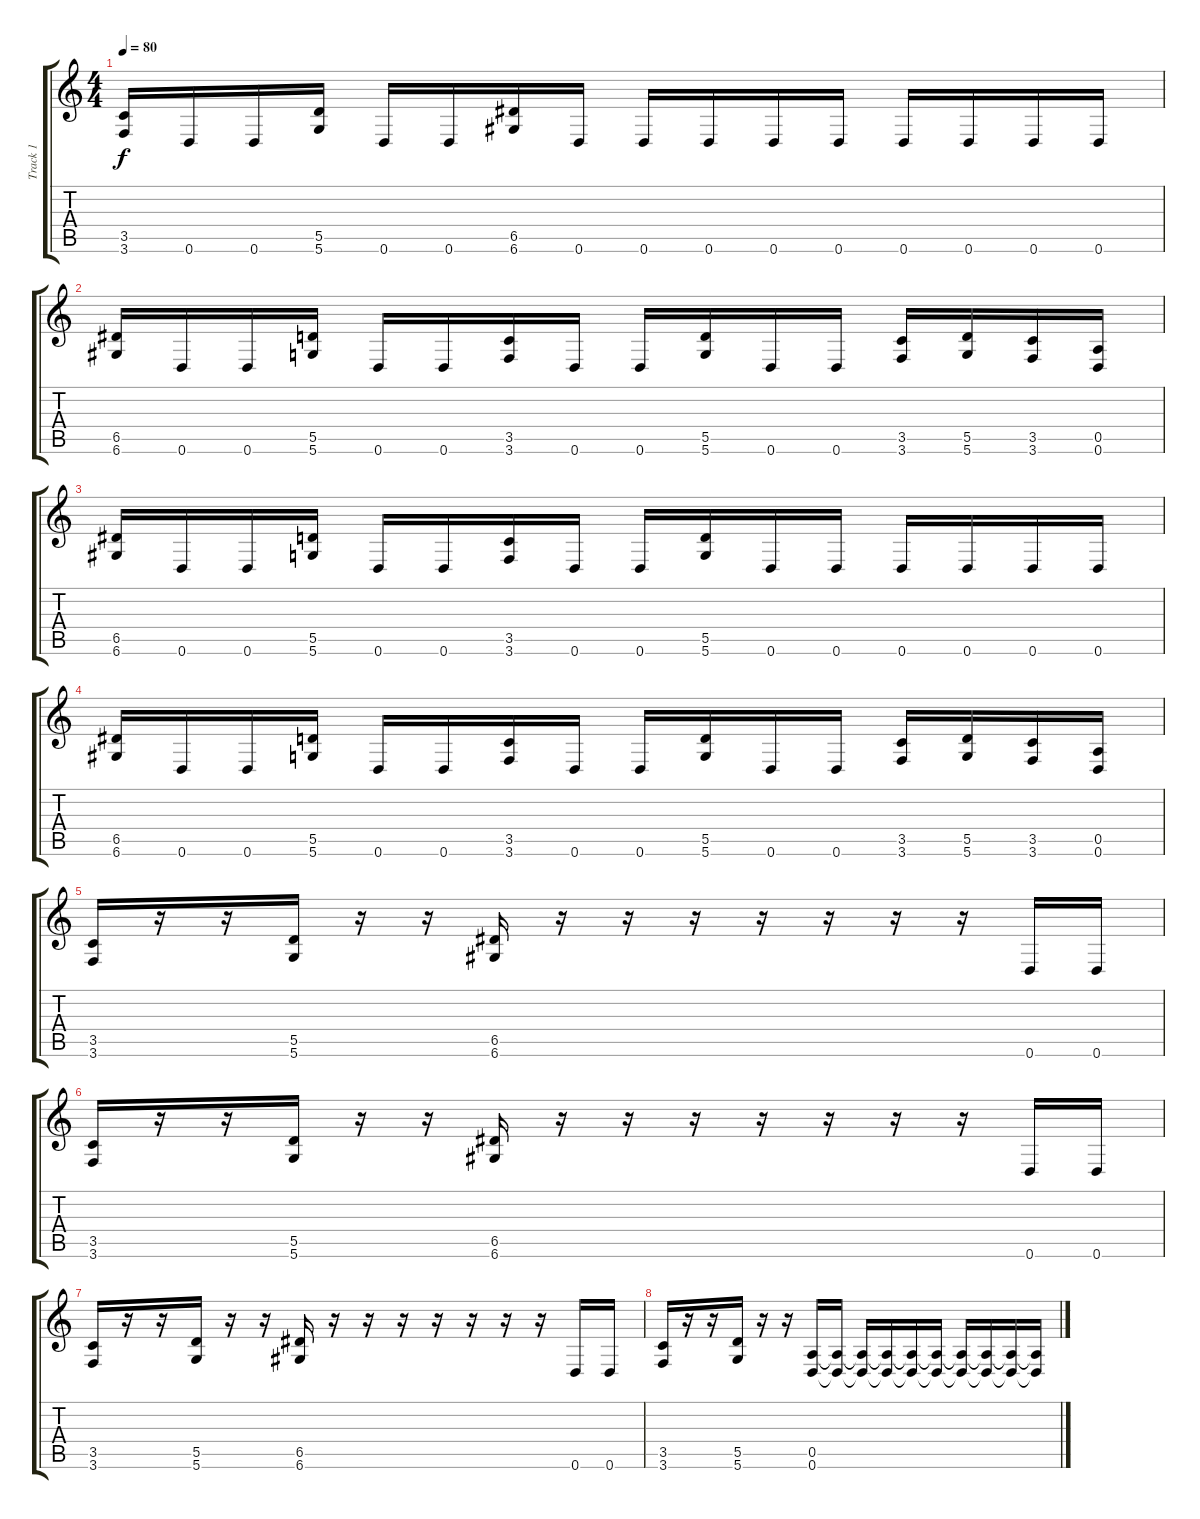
\track ("Track 1" "Track 1") {instrument overdrivenguitar}
\staff {score tabs}
\tuning (E4 B3 G3 D3 A2 D2) {hide}
\ts (4 4)
\tempo 80
\clef g2
\ks c
(3.5 3.6).16{dy f} 0.6.16 0.6.16 (5.5 5.6).16 0.6.16 0.6.16 (6.5 6.6).16 0.6.16 0.6.16 0.6.16 0.6.16 0.6.16 0.6.16 0.6.16 0.6.16 0.6.16 |
(6.5 6.6).16 0.6.16 0.6.16 (5.5 5.6).16 0.6.16 0.6.16 (3.5 3.6).16 0.6.16 0.6.16 (5.5 5.6).16 0.6.16 0.6.16 (3.5 3.6).16 (5.5 5.6).16 (3.5 3.6).16 (0.5 0.6).16 |
(6.5 6.6).16 0.6.16 0.6.16 (5.5 5.6).16 0.6.16 0.6.16 (3.5 3.6).16 0.6.16 0.6.16 (5.5 5.6).16 0.6.16 0.6.16 0.6.16 0.6.16 0.6.16 0.6.16 |
(6.5 6.6).16 0.6.16 0.6.16 (5.5 5.6).16 0.6.16 0.6.16 (3.5 3.6).16 0.6.16 0.6.16 (5.5 5.6).16 0.6.16 0.6.16 (3.5 3.6).16 (5.5 5.6).16 (3.5 3.6).16 (0.5 0.6).16 |
(3.5 3.6).16 r.16 r.16 (5.5 5.6).16 r.16 r.16 (6.5 6.6).16 r.16 r.16 r.16 r.16 r.16 r.16 r.16 0.6.16 0.6.16 |
(3.5 3.6).16 r.16 r.16 (5.5 5.6).16 r.16 r.16 (6.5 6.6).16 r.16 r.16 r.16 r.16 r.16 r.16 r.16 0.6.16 0.6.16 |
(3.5 3.6).16 r.16 r.16 (5.5 5.6).16 r.16 r.16 (6.5 6.6).16 r.16 r.16 r.16 r.16 r.16 r.16 r.16 0.6.16 0.6.16 |
(3.5 3.6).16 r.16 r.16 (5.5 5.6).16 r.16 r.16 (0.5 0.6).16 (0.5{t} 0.6{t}).16 (0.5{t} 0.6{t}).16 (0.5{t} 0.6{t}).16 (0.5{t} 0.6{t}).16 (0.5{t} 0.6{t}).16 (0.5{t} 0.6{t}).16 (0.5{t} 0.6{t}).16 (0.5{t} 0.6{t}).16 (0.5{t} 0.6{t}).16
